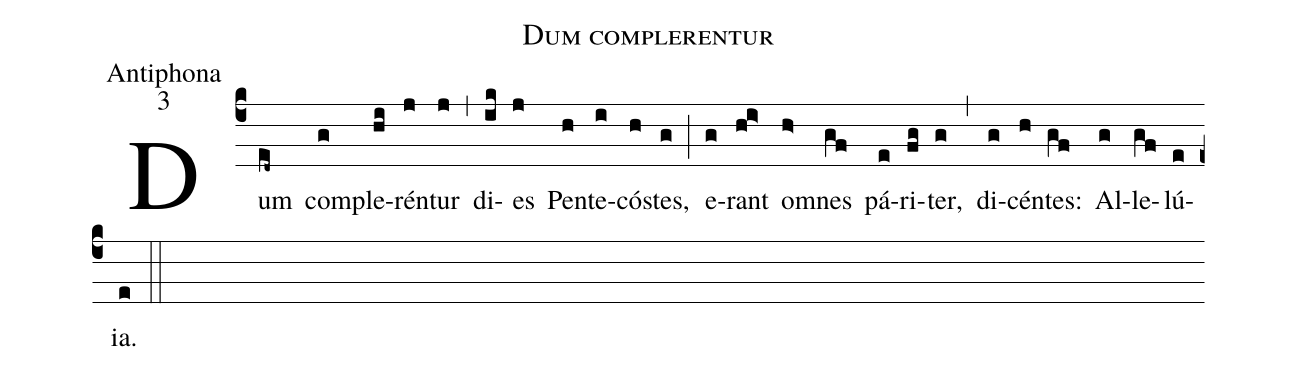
name:Dum complerentur;
office-part:Antiphona;
mode:3;
%%
(c4) Dum(ed~) com(g)ple(hi)rén(j)tur(j) (,) di(ik)es(j) Pen(h)te(i)có(h)stes,(g) (;) e(g)rant(hi>) o(h>)mnes(gf) pá(e)ri(fg)ter,(g) (,) di(g)cén(h)tes:(gf) Al(g)le(gf)lú(e)ia.(e) (::)
